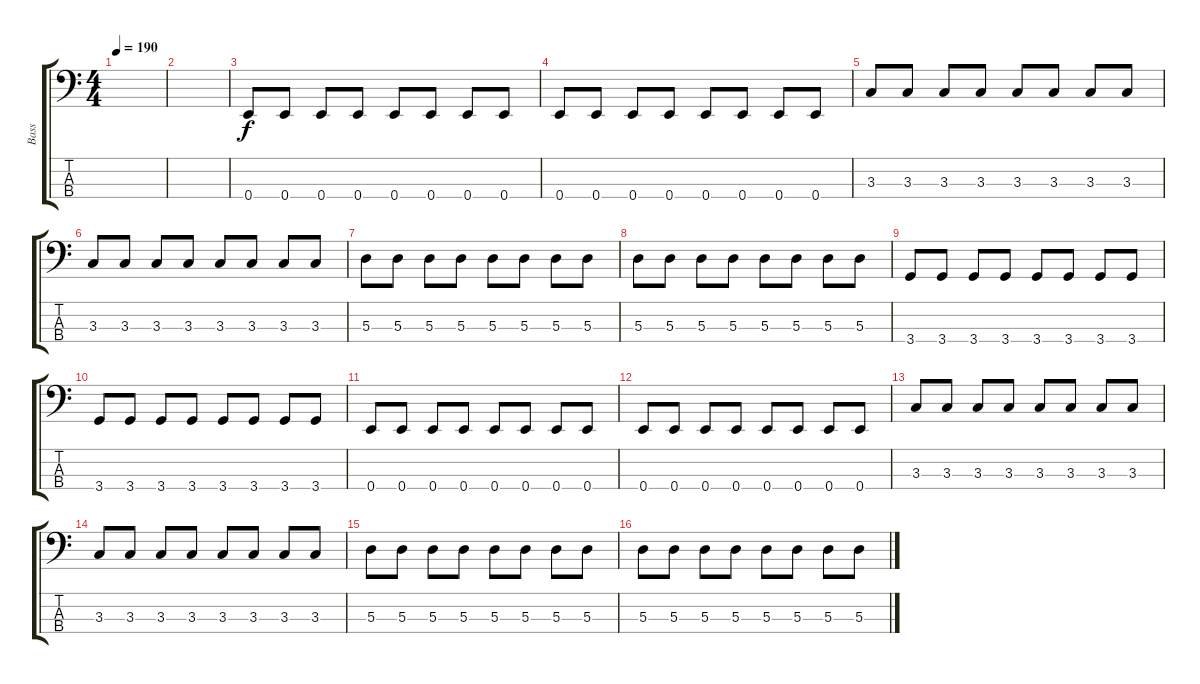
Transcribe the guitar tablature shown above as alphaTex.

\track ("Bass" "Bass") {instrument electricbasspick}
\staff {score tabs}
\tuning (G2 D2 A1 E1) {hide}
\ts (4 4)
\tempo 190
\clef f4
\ks c
|
|
0.4.8 0.4.8 0.4.8 0.4.8 0.4.8 0.4.8 0.4.8 0.4.8 |
0.4.8 0.4.8 0.4.8 0.4.8 0.4.8 0.4.8 0.4.8 0.4.8 |
3.3.8 3.3.8 3.3.8 3.3.8 3.3.8 3.3.8 3.3.8 3.3.8 |
3.3.8 3.3.8 3.3.8 3.3.8 3.3.8 3.3.8 3.3.8 3.3.8 |
5.3.8 5.3.8 5.3.8 5.3.8 5.3.8 5.3.8 5.3.8 5.3.8 |
5.3.8 5.3.8 5.3.8 5.3.8 5.3.8 5.3.8 5.3.8 5.3.8 |
3.4.8 3.4.8 3.4.8 3.4.8 3.4.8 3.4.8 3.4.8 3.4.8 |
3.4.8 3.4.8 3.4.8 3.4.8 3.4.8 3.4.8 3.4.8 3.4.8 |
0.4.8 0.4.8 0.4.8 0.4.8 0.4.8 0.4.8 0.4.8 0.4.8 |
0.4.8 0.4.8 0.4.8 0.4.8 0.4.8 0.4.8 0.4.8 0.4.8 |
3.3.8 3.3.8 3.3.8 3.3.8 3.3.8 3.3.8 3.3.8 3.3.8 |
3.3.8 3.3.8 3.3.8 3.3.8 3.3.8 3.3.8 3.3.8 3.3.8 |
5.3.8 5.3.8 5.3.8 5.3.8 5.3.8 5.3.8 5.3.8 5.3.8 |
5.3.8 5.3.8 5.3.8 5.3.8 5.3.8 5.3.8 5.3.8 5.3.8
